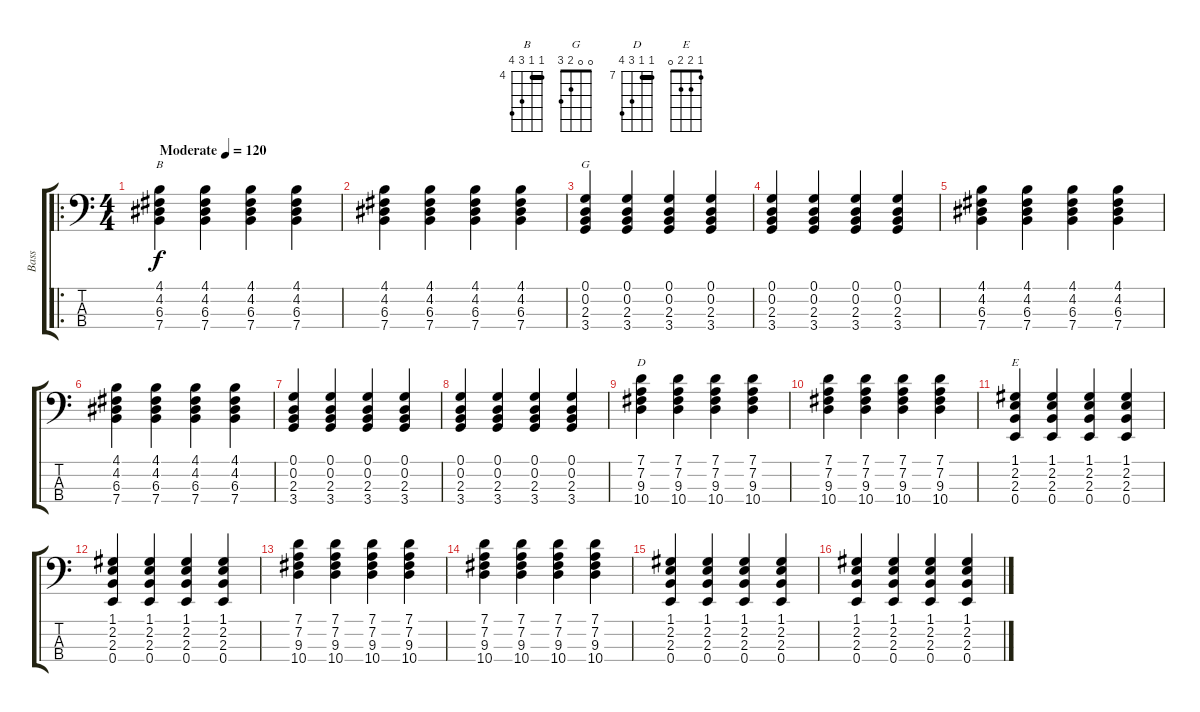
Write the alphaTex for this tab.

\track ("Bass" "Bass") {instrument electricbassfinger}
\staff {score tabs}
\tuning (G2 D2 A1 E1) {hide}
\chord ("B" 4 4 6 7) {firstfret 4 barre 4}
\chord ("G" 0 0 2 3)
\chord ("D" 7 7 9 10) {firstfret 7 barre 7}
\chord ("E" 1 2 2 0)
\ro
\ts (4 4)
\tempo (120 "Moderate")
\clef f4
\ks c
(4.1 4.2 6.3 7.4).4{ch "B" dy f instrument electricbassfinger} (4.1 4.2 6.3 7.4).4 (4.1 4.2 6.3 7.4).4 (4.1 4.2 6.3 7.4).4 |
(4.1 4.2 6.3 7.4).4 (4.1 4.2 6.3 7.4).4 (4.1 4.2 6.3 7.4).4 (4.1 4.2 6.3 7.4).4 |
(0.1 0.2 2.3 3.4).4{ch "G"} (0.1 0.2 2.3 3.4).4 (0.1 0.2 2.3 3.4).4 (0.1 0.2 2.3 3.4).4 |
(0.1 0.2 2.3 3.4).4 (0.1 0.2 2.3 3.4).4 (0.1 0.2 2.3 3.4).4 (0.1 0.2 2.3 3.4).4 |
(4.1 4.2 6.3 7.4).4 (4.1 4.2 6.3 7.4).4 (4.1 4.2 6.3 7.4).4 (4.1 4.2 6.3 7.4).4 |
(4.1 4.2 6.3 7.4).4 (4.1 4.2 6.3 7.4).4 (4.1 4.2 6.3 7.4).4 (4.1 4.2 6.3 7.4).4 |
(0.1 0.2 2.3 3.4).4 (0.1 0.2 2.3 3.4).4 (0.1 0.2 2.3 3.4).4 (0.1 0.2 2.3 3.4).4 |
(0.1 0.2 2.3 3.4).4 (0.1 0.2 2.3 3.4).4 (0.1 0.2 2.3 3.4).4 (0.1 0.2 2.3 3.4).4 |
(7.1 7.2 9.3 10.4).4{ch "D"} (7.1 7.2 9.3 10.4).4 (7.1 7.2 9.3 10.4).4 (7.1 7.2 9.3 10.4).4 |
(7.1 7.2 9.3 10.4).4 (7.1 7.2 9.3 10.4).4 (7.1 7.2 9.3 10.4).4 (7.1 7.2 9.3 10.4).4 |
(1.1 2.2 2.3 0.4).4{ch "E"} (1.1 2.2 2.3 0.4).4 (1.1 2.2 2.3 0.4).4 (1.1 2.2 2.3 0.4).4 |
(1.1 2.2 2.3 0.4).4 (1.1 2.2 2.3 0.4).4 (1.1 2.2 2.3 0.4).4 (1.1 2.2 2.3 0.4).4 |
(7.1 7.2 9.3 10.4).4 (7.1 7.2 9.3 10.4).4 (7.1 7.2 9.3 10.4).4 (7.1 7.2 9.3 10.4).4 |
(7.1 7.2 9.3 10.4).4 (7.1 7.2 9.3 10.4).4 (7.1 7.2 9.3 10.4).4 (7.1 7.2 9.3 10.4).4 |
(1.1 2.2 2.3 0.4).4 (1.1 2.2 2.3 0.4).4 (1.1 2.2 2.3 0.4).4 (1.1 2.2 2.3 0.4).4 |
(1.1 2.2 2.3 0.4).4 (1.1 2.2 2.3 0.4).4 (1.1 2.2 2.3 0.4).4 (1.1 2.2 2.3 0.4).4
